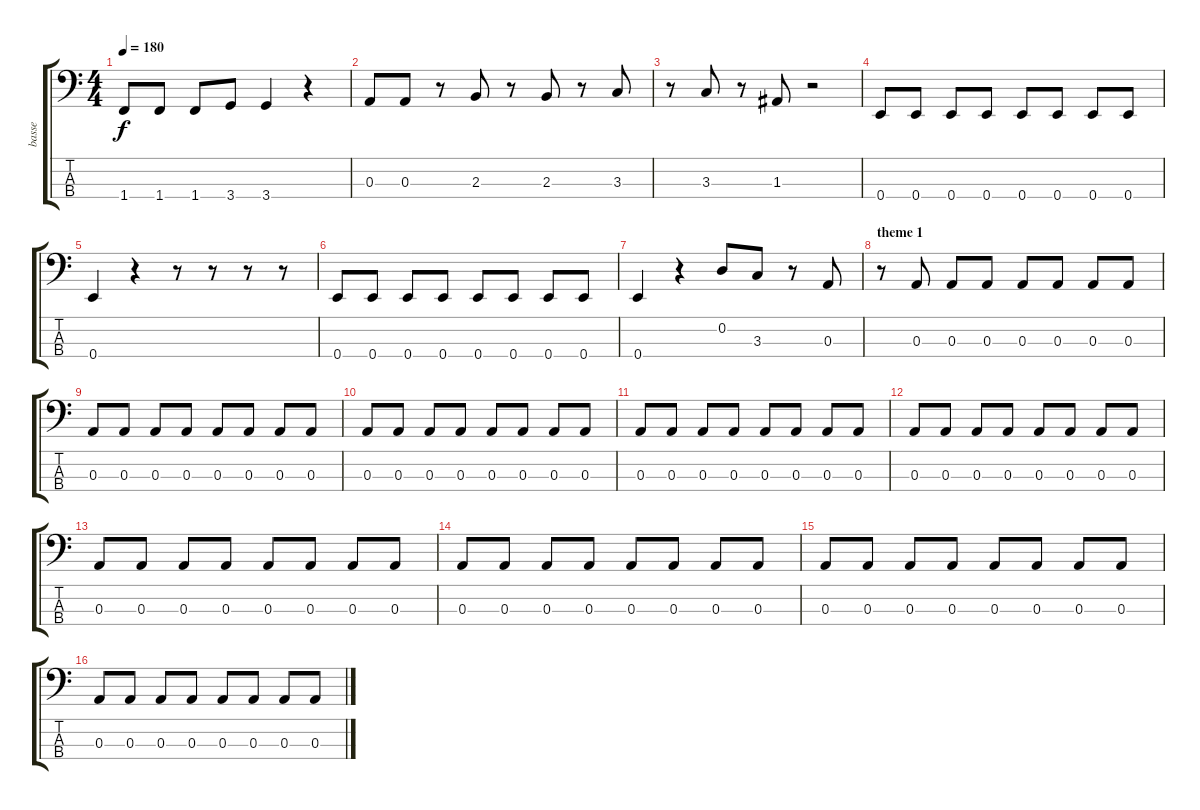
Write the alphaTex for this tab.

\track ("basse" "basse") {instrument electricbassfinger}
\staff {score tabs}
\tuning (G2 D2 A1 E1) {hide}
\ts (4 4)
\tempo 180
\clef f4
\ks c
1.4.8{dy f} 1.4.8 1.4.8 3.4.8 3.4.4 r.4 |
0.3.8 0.3.8 r.8 2.3.8 r.8 2.3.8 r.8 3.3.8 |
r.8 3.3.8 r.8 1.3.8 r.2 |
0.4.8 0.4.8 0.4.8 0.4.8 0.4.8 0.4.8 0.4.8 0.4.8 |
0.4.4 r.4 r.8 r.8 r.8 r.8 |
0.4.8 0.4.8 0.4.8 0.4.8 0.4.8 0.4.8 0.4.8 0.4.8 |
0.4.4 r.4 0.2.8 3.3.8 r.8 0.3.8 |
\section ("" "theme 1")
r.8 0.3.8 0.3.8 0.3.8 0.3.8 0.3.8 0.3.8 0.3.8 |
0.3.8 0.3.8 0.3.8 0.3.8 0.3.8 0.3.8 0.3.8 0.3.8 |
0.3.8 0.3.8 0.3.8 0.3.8 0.3.8 0.3.8 0.3.8 0.3.8 |
0.3.8 0.3.8 0.3.8 0.3.8 0.3.8 0.3.8 0.3.8 0.3.8 |
0.3.8 0.3.8 0.3.8 0.3.8 0.3.8 0.3.8 0.3.8 0.3.8 |
0.3.8 0.3.8 0.3.8 0.3.8 0.3.8 0.3.8 0.3.8 0.3.8 |
0.3.8 0.3.8 0.3.8 0.3.8 0.3.8 0.3.8 0.3.8 0.3.8 |
0.3.8 0.3.8 0.3.8 0.3.8 0.3.8 0.3.8 0.3.8 0.3.8 |
0.3.8 0.3.8 0.3.8 0.3.8 0.3.8 0.3.8 0.3.8 0.3.8
